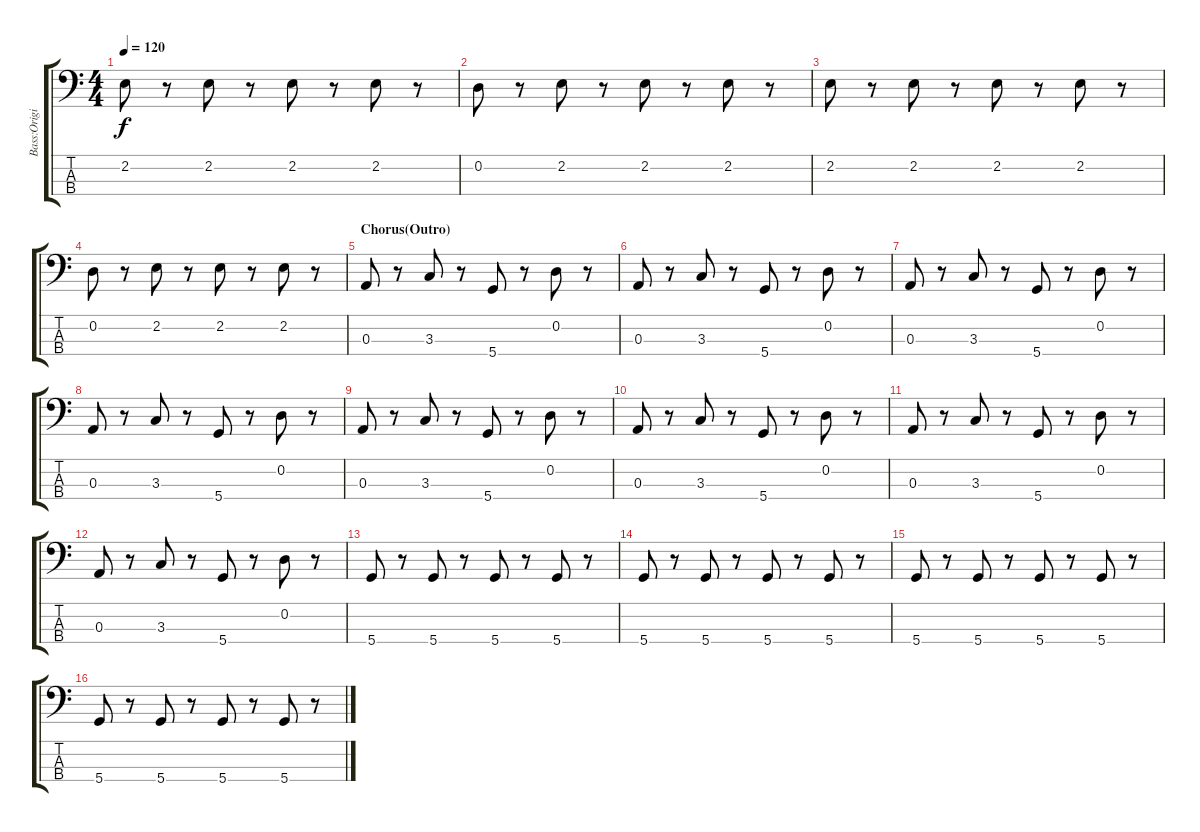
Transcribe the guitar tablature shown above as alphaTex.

\track ("Bass:Original" "Bass:Origi") {instrument electricbasspick}
\staff {score tabs}
\tuning (G2 D2 A1 D1) {hide}
\ts (4 4)
\tempo 120
\clef f4
\ks c
2.2.8{dy f} r.8 2.2.8 r.8 2.2.8 r.8 2.2.8 r.8 |
0.2.8 r.8 2.2.8 r.8 2.2.8 r.8 2.2.8 r.8 |
2.2.8 r.8 2.2.8 r.8 2.2.8 r.8 2.2.8 r.8 |
0.2.8 r.8 2.2.8 r.8 2.2.8 r.8 2.2.8 r.8 |
\section ("" "Chorus(Outro)")
0.3.8 r.8 3.3.8 r.8 5.4.8 r.8 0.2.8 r.8 |
0.3.8 r.8 3.3.8 r.8 5.4.8 r.8 0.2.8 r.8 |
0.3.8 r.8 3.3.8 r.8 5.4.8 r.8 0.2.8 r.8 |
0.3.8 r.8 3.3.8 r.8 5.4.8 r.8 0.2.8 r.8 |
0.3.8 r.8 3.3.8 r.8 5.4.8 r.8 0.2.8 r.8 |
0.3.8 r.8 3.3.8 r.8 5.4.8 r.8 0.2.8 r.8 |
0.3.8 r.8 3.3.8 r.8 5.4.8 r.8 0.2.8 r.8 |
0.3.8 r.8 3.3.8 r.8 5.4.8 r.8 0.2.8 r.8 |
5.4.8 r.8 5.4.8 r.8 5.4.8 r.8 5.4.8 r.8 |
5.4.8 r.8 5.4.8 r.8 5.4.8 r.8 5.4.8 r.8 |
5.4.8 r.8 5.4.8 r.8 5.4.8 r.8 5.4.8 r.8 |
5.4.8 r.8 5.4.8 r.8 5.4.8 r.8 5.4.8 r.8
